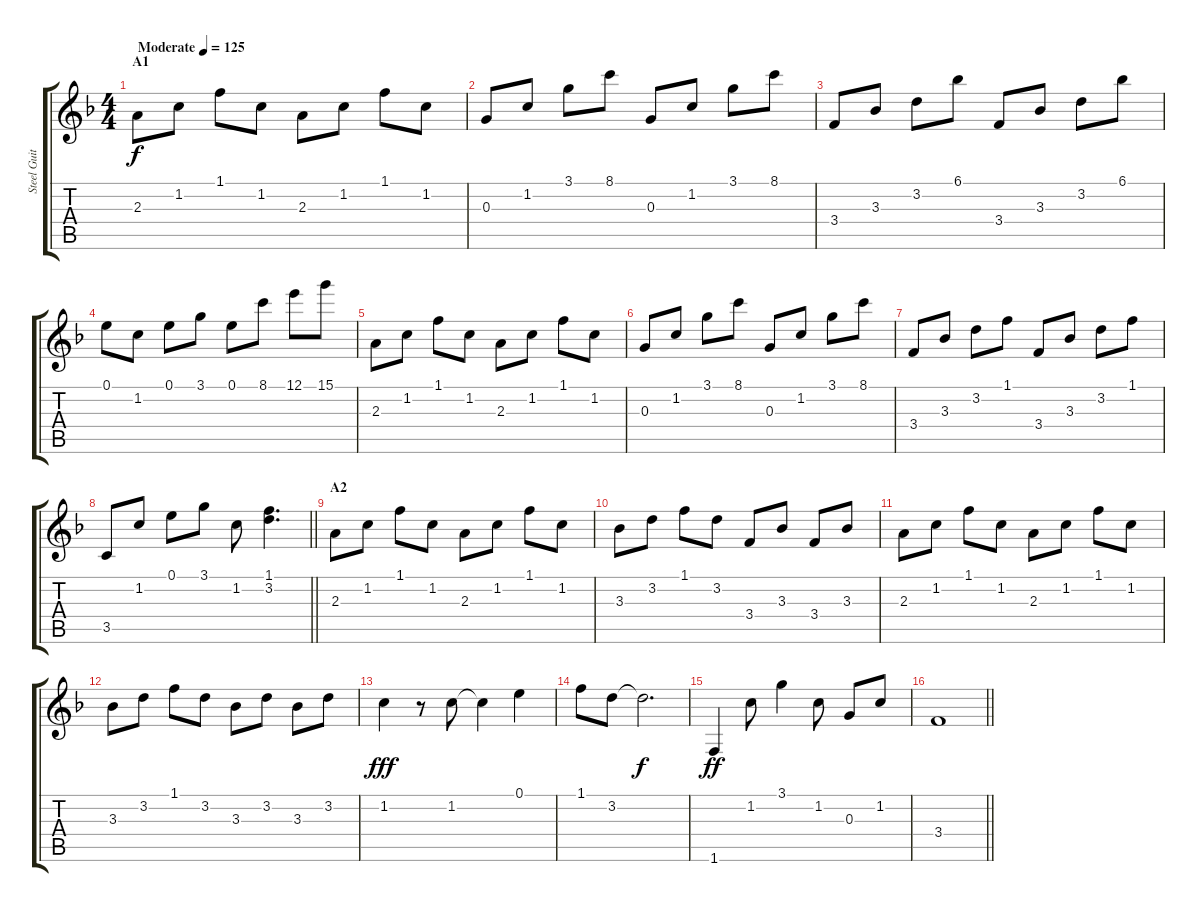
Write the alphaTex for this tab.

\track ("Steel Guitar" "Steel Guit") {instrument acousticguitarsteel}
\staff {score tabs}
\tuning (E4 B3 G3 D3 A2 E2) {hide}
\ts (4 4)
\section ("" "A1")
\tempo (125 "Moderate")
\clef g2
\ks f
2.3.8{dy f instrument acousticguitarsteel} 1.2.8 1.1.8 1.2.8 2.3.8 1.2.8 1.1.8 1.2.8 |
0.3.8 1.2.8 3.1.8 8.1.8 0.3.8 1.2.8 3.1.8 8.1.8 |
3.4.8 3.3.8 3.2.8 6.1.8 3.4.8 3.3.8 3.2.8 6.1.8 |
0.1.8 1.2.8 0.1.8 3.1.8 0.1.8 8.1.8 12.1.8 15.1.8 |
2.3.8 1.2.8 1.1.8 1.2.8 2.3.8 1.2.8 1.1.8 1.2.8 |
0.3.8 1.2.8 3.1.8 8.1.8 0.3.8 1.2.8 3.1.8 8.1.8 |
3.4.8 3.3.8 3.2.8 1.1.8 3.4.8 3.3.8 3.2.8 1.1.8 |
\barLineRight lightlight
3.5.8 1.2.8 0.1.8 3.1.8 1.2.8 (1.1 3.2).4{d} |
\section ("" "A2")
2.3.8 1.2.8 1.1.8 1.2.8 2.3.8 1.2.8 1.1.8 1.2.8 |
3.3.8 3.2.8 1.1.8 3.2.8 3.4.8 3.3.8 3.4.8 3.3.8 |
2.3.8 1.2.8 1.1.8 1.2.8 2.3.8 1.2.8 1.1.8 1.2.8 |
3.3.8 3.2.8 1.1.8 3.2.8 3.3.8 3.2.8 3.3.8 3.2.8 |
1.2.4{dy fff} r.8 1.2.8 1.2{t}.4 0.1.4 |
1.1.8 3.2.8 3.2{t}.2{d dy f} |
1.6.4{dy ff} 1.2.8 3.1.4 1.2.8 0.3.8 1.2.8 |
\barLineRight lightlight
3.4.1
